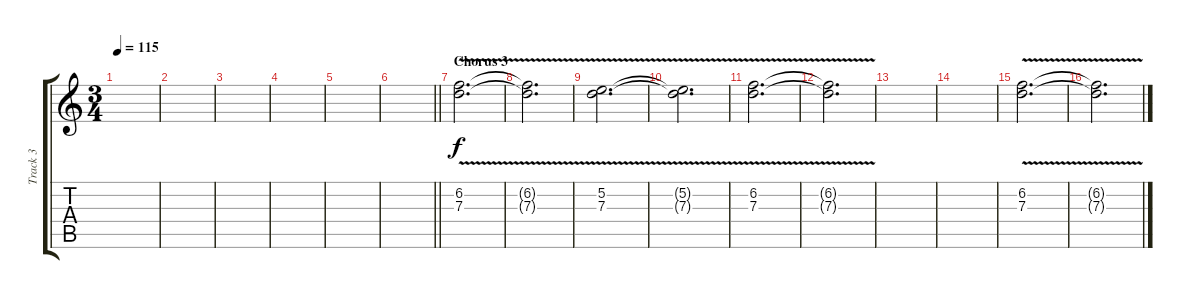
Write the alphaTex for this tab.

\track ("Track 3" "Track 3") {instrument overdrivenguitar}
\staff {score tabs}
\tuning (E4 B3 G3 D3 A2 D2) {hide}
\ts (3 4)
\tempo 115
\clef g2
\ks c
|
|
|
|
|
\barLineRight lightlight
|
\section ("" "Chorus 3")
(6.2{v} 7.3{v}).2{d} |
(6.2{t} 7.3{t}).2{d} |
(5.2{v} 7.3{v}).2{d} |
(5.2{t} 7.3{t}).2{d} |
(6.2{v} 7.3{v}).2{d} |
(6.2{t} 7.3{t}).2{d} |
|
|
(6.2{v} 7.3{v}).2{d} |
(6.2{t} 7.3{t}).2{d}
